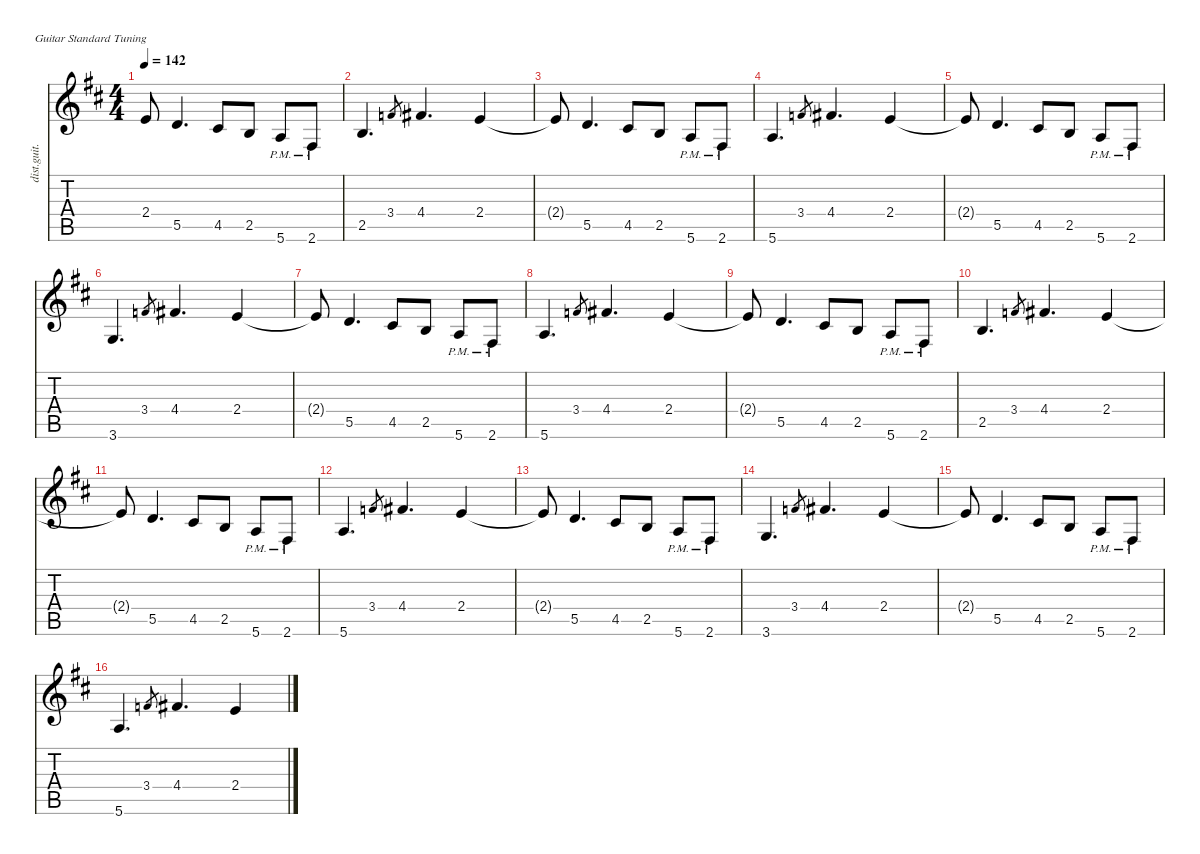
\defaultSystemsLayout 4
\hideDynamics
\bracketExtendMode nobrackets
\otherSystemsTrackNameOrientation horizontal
\track ("Kirk - Rythme Distortion" "dist.guit.") {instrument distortionguitar}
\staff {score tabs}
\tuning (E4 B3 G3 D3 A2 E2)
\ts (4 4)
\tempo 142
\clef g2
\ks bminor
2.4{t acc forcenatural}.8{dy f beam Up} 5.5{acc forcenatural}.4{d beam Up} 4.5{acc #}.8{beam Up} 2.5{acc forcenatural}.8{beam Up} 5.6{pm acc forcenatural}.8{beam Up} 2.6{pm acc #}.8{beam Up} |
2.5{acc forcenatural}.4{d beam Up} 3.4{acc forcenatural}.8{gr dy mf beam Up} 4.4{acc #}.4{d dy f beam Up} 2.4{acc forcenatural}.4{beam Up} |
2.4{t acc forcenatural}.8{beam Up} 5.5{acc forcenatural}.4{d beam Up} 4.5{acc #}.8{beam Up} 2.5{acc forcenatural}.8{beam Up} 5.6{pm acc forcenatural}.8{beam Up} 2.6{pm acc #}.8{beam Up} |
5.6{acc forcenatural}.4{d beam Up} 3.4{acc forcenatural}.8{gr dy mf beam Up} 4.4{acc #}.4{d dy f beam Up} 2.4{acc forcenatural}.4{beam Up} |
2.4{t acc forcenatural}.8{beam Up} 5.5{acc forcenatural}.4{d beam Up} 4.5{acc #}.8{beam Up} 2.5{acc forcenatural}.8{beam Up} 5.6{pm acc forcenatural}.8{beam Up} 2.6{pm acc #}.8{beam Up} |
3.6{acc forcenatural}.4{d beam Up} 3.4{acc forcenatural}.8{gr dy mf beam Up} 4.4{acc #}.4{d dy f beam Up} 2.4{acc forcenatural}.4{beam Up} |
2.4{t acc forcenatural}.8{beam Up} 5.5{acc forcenatural}.4{d beam Up} 4.5{acc #}.8{beam Up} 2.5{acc forcenatural}.8{beam Up} 5.6{pm acc forcenatural}.8{beam Up} 2.6{pm acc #}.8{beam Up} |
5.6{acc forcenatural}.4{d beam Up} 3.4{acc forcenatural}.8{gr dy mf beam Up} 4.4{acc #}.4{d dy f beam Up} 2.4{acc forcenatural}.4{beam Up} |
2.4{t acc forcenatural}.8{beam Up} 5.5{acc forcenatural}.4{d beam Up} 4.5{acc #}.8{beam Up} 2.5{acc forcenatural}.8{beam Up} 5.6{pm acc forcenatural}.8{beam Up} 2.6{pm acc #}.8{beam Up} |
2.5{acc forcenatural}.4{d beam Up} 3.4{acc forcenatural}.8{gr dy mf beam Up} 4.4{acc #}.4{d dy f beam Up} 2.4{acc forcenatural}.4{beam Up} |
2.4{t acc forcenatural}.8{beam Up} 5.5{acc forcenatural}.4{d beam Up} 4.5{acc #}.8{beam Up} 2.5{acc forcenatural}.8{beam Up} 5.6{pm acc forcenatural}.8{beam Up} 2.6{pm acc #}.8{beam Up} |
5.6{acc forcenatural}.4{d beam Up} 3.4{acc forcenatural}.8{gr dy mf beam Up} 4.4{acc #}.4{d dy f beam Up} 2.4{acc forcenatural}.4{beam Up} |
2.4{t acc forcenatural}.8{beam Up} 5.5{acc forcenatural}.4{d beam Up} 4.5{acc #}.8{beam Up} 2.5{acc forcenatural}.8{beam Up} 5.6{pm acc forcenatural}.8{beam Up} 2.6{pm acc #}.8{beam Up} |
3.6{acc forcenatural}.4{d beam Up} 3.4{acc forcenatural}.8{gr dy mf beam Up} 4.4{acc #}.4{d dy f beam Up} 2.4{acc forcenatural}.4{beam Up} |
2.4{t acc forcenatural}.8{beam Up} 5.5{acc forcenatural}.4{d beam Up} 4.5{acc #}.8{beam Up} 2.5{acc forcenatural}.8{beam Up} 5.6{pm acc forcenatural}.8{beam Up} 2.6{pm acc #}.8{beam Up} |
5.6{acc forcenatural}.4{d beam Up} 3.4{acc forcenatural}.8{gr dy mf beam Up} 4.4{acc #}.4{d dy f beam Up} 2.4{acc forcenatural}.4{beam Up}
